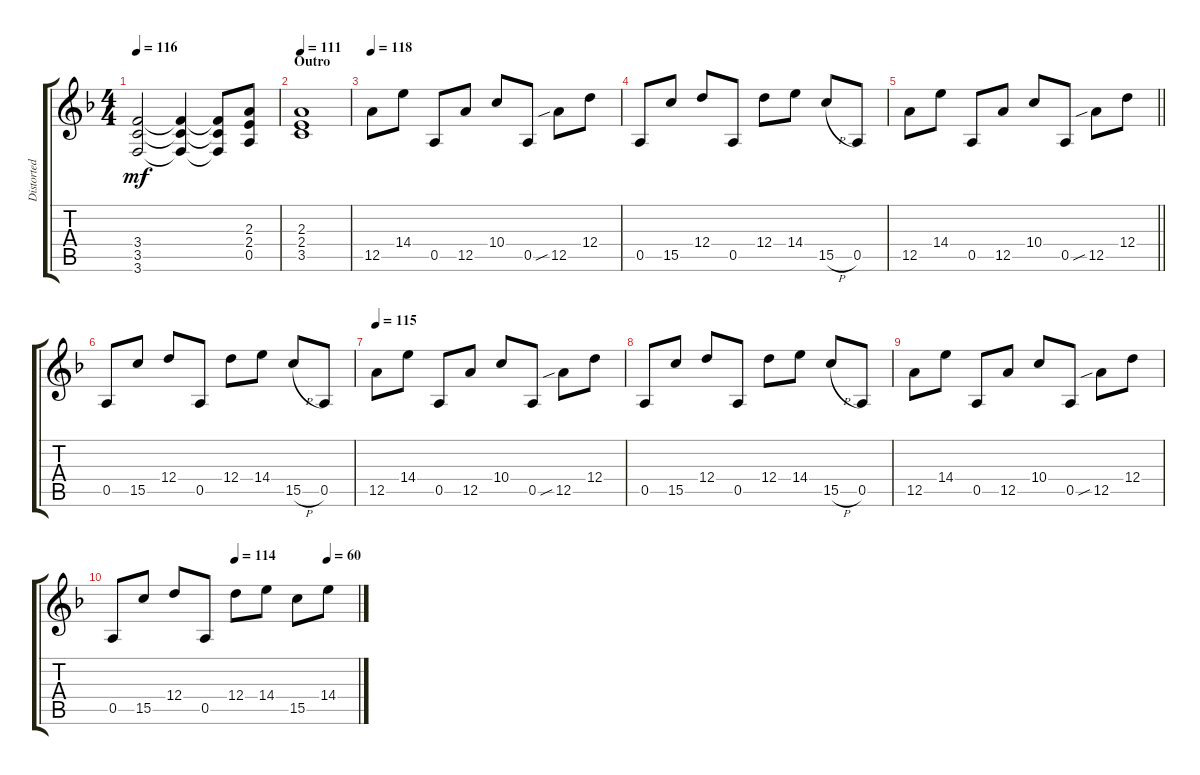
\track ("Distorted Center Guitar" "Distorted ") {instrument distortionguitar}
\staff {score tabs}
\tuning (E4 B3 G3 D3 A2 D2) {hide}
\ts (4 4)
\tempo 116
\clef g2
\ks dminor
(3.4 3.5 3.6).2{dy mf} (3.4{t} 3.5{t} 3.6{t}).4 (3.4{t} 3.5{t} 3.6{t}).8 (2.3 2.4 0.5).8 |
\section ("" "Outro")
\tempo 111
(2.3 2.4 3.5).1 |
\tempo 118
12.5.8 14.4.8 0.5.8 12.5.8 10.4.8 0.5.8 12.5{sib}.8 12.4.8 |
0.5.8 15.5.8 12.4.8 0.5.8 12.4.8 14.4.8 15.5{h}.8 0.5.8 |
\barLineRight lightlight
12.5.8 14.4.8 0.5.8 12.5.8 10.4.8 0.5.8 12.5{sib}.8 12.4.8 |
0.5.8 15.5.8 12.4.8 0.5.8 12.4.8 14.4.8 15.5{h}.8 0.5.8 |
\tempo 115
12.5.8 14.4.8 0.5.8 12.5.8 10.4.8 0.5.8 12.5{sib}.8 12.4.8 |
0.5.8 15.5.8 12.4.8 0.5.8 12.4.8 14.4.8 15.5{h}.8 0.5.8 |
12.5.8 14.4.8 0.5.8 12.5.8 10.4.8 0.5.8 12.5{sib}.8 12.4.8 |
\tempo (114 0.5)
\tempo (60 0.875)
0.5.8 15.5.8 12.4.8 0.5.8 12.4.8 14.4.8 15.5.8 14.4.8
